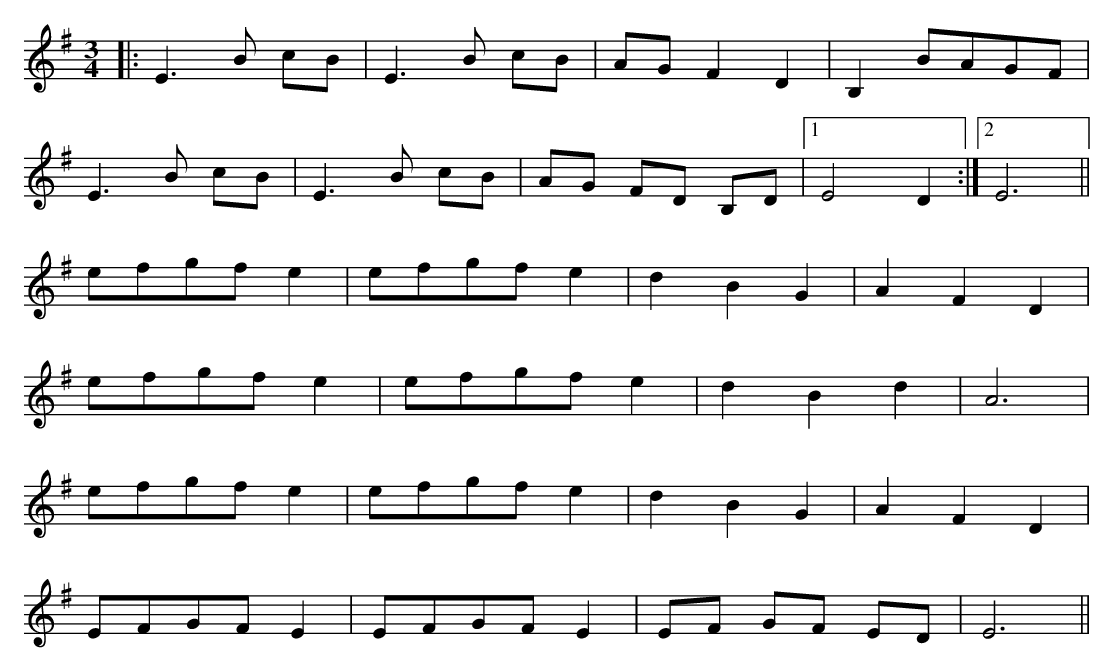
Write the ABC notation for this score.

X:1
M:3/4
K:Emin
|:E3 B cB|E3 B cB|AG F2 D2|B,2 BAGF|
E3 B cB|E3 B cB|AG FD B,D|1 E4 D2:|2 E6||
efgf e2|efgf e2|d2 B2 G2|A2 F2 D2|
efgf e2|efgf e2|d2 B2 d2|A6|
efgf e2|efgf e2|d2 B2 G2|A2 F2 D2|
EFGF E2|EFGF E2|EF GF ED|E6||
